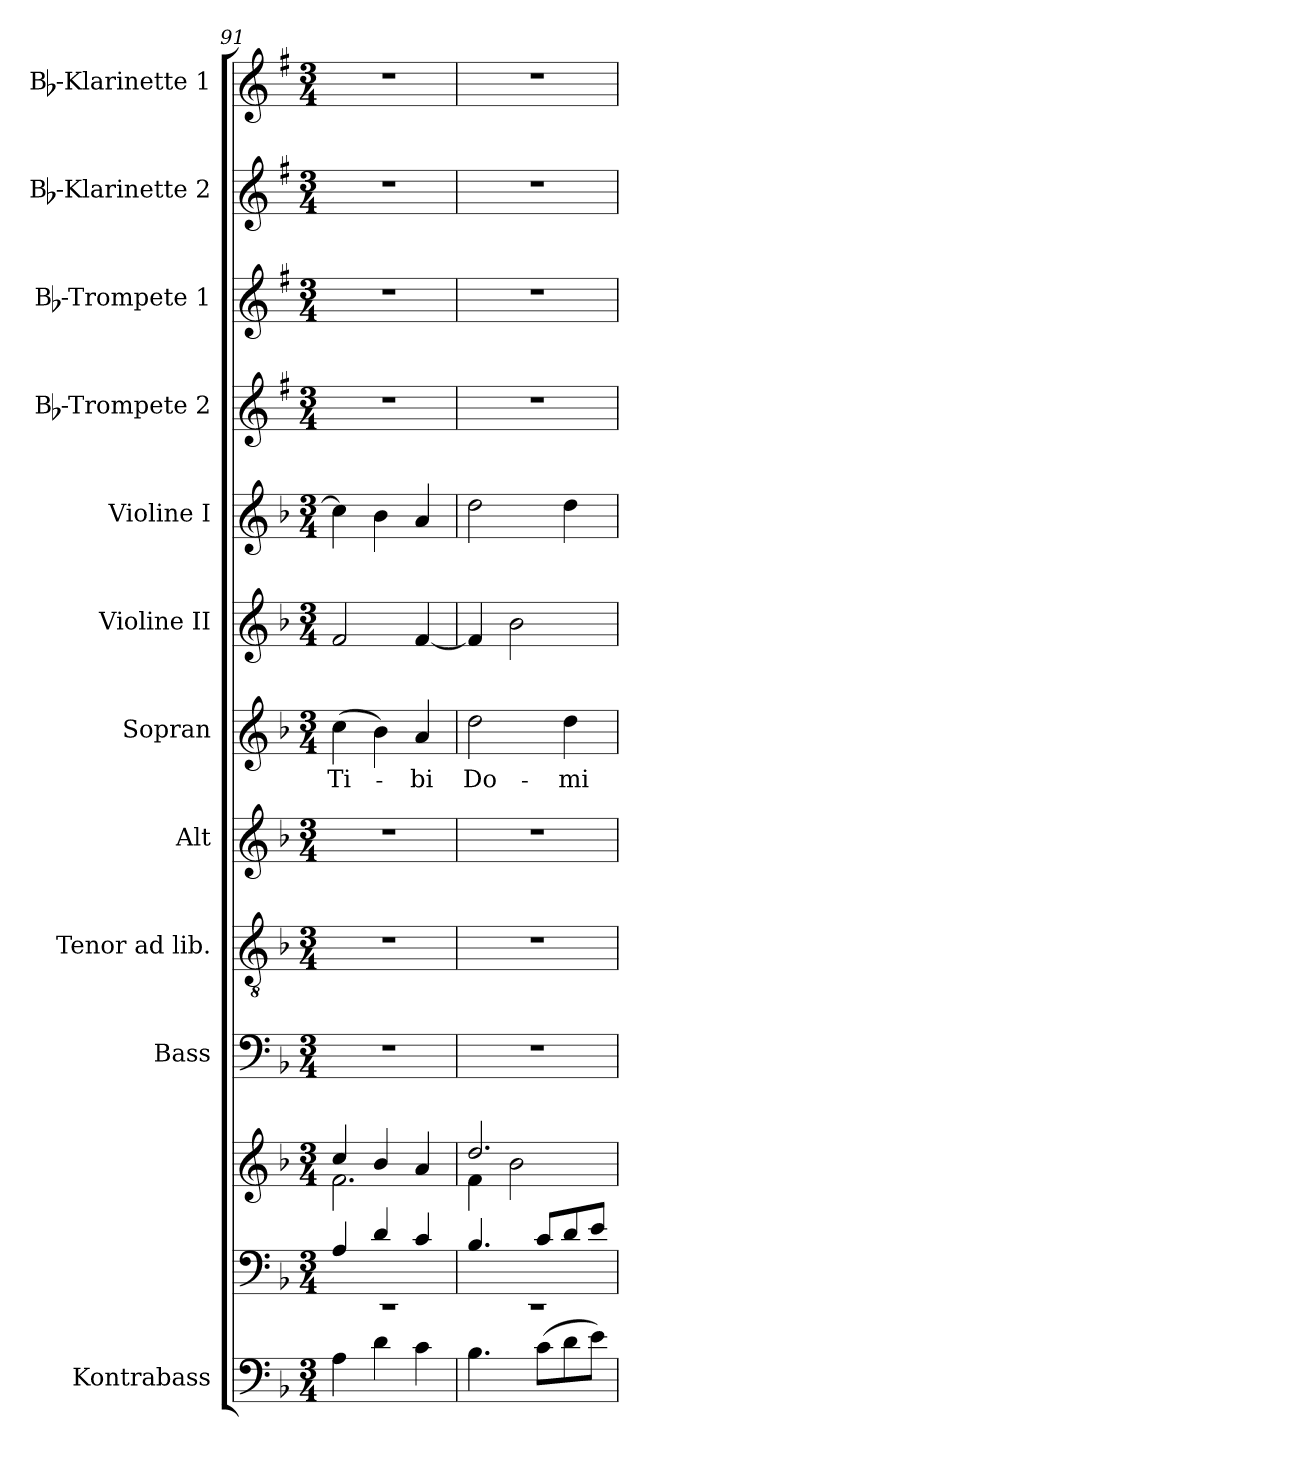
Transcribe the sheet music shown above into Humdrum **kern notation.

**kern	**kern	**kern	**kern	**kern	**kern	**kern	**text	**kern	**kern	**kern	**kern	**kern	**kern
*part12	*part11	*part11	*part10	*part9	*part8	*part7	*part7	*part6	*part5	*part4	*part3	*part2	*part1
*staff13	*staff12	*staff11	*staff10	*staff9	*staff8	*staff7	*staff7	*staff6	*staff5	*staff4	*staff3	*staff2	*staff1
*I"Kontrabass	*	*	*I"Bass	*I"Tenor ad lib.	*I"Alt	*I"Sopran	*	*I"Violine II	*I"Violine I	*I"Bb-Trompete 2	*I"Bb-Trompete 1	*I"Bb-Klarinette 2	*I"Bb-Klarinette 1
*I'Kb.	*	*	*I'B.	*I'T.	*I'A.	*I'S.	*	*I'Vl. II	*I'Vl. I	*I'Bb Trp. 2	*I'Bb Trp. 1	*I'Bb Kl. 2	*I'Bb Kl. 1
*clefF4	*clefF4	*clefG2	*clefF4	*clefGv2	*clefG2	*clefG2	*	*clefG2	*clefG2	*clefG2	*clefG2	*clefG2	*clefG2
*ITrd7c12	*	*	*	*	*	*	*	*	*	*ITrd1c2	*ITrd1c2	*ITrd1c2	*ITrd1c2
*k[b-]	*k[b-]	*k[b-]	*k[b-]	*k[b-]	*k[b-]	*k[b-]	*	*k[b-]	*k[b-]	*k[b-]	*k[b-]	*k[b-]	*k[b-]
*F:	*F:	*F:	*F:	*F:	*F:	*F:	*	*F:	*F:	*F:	*F:	*F:	*F:
*M3/4	*M3/4	*M3/4	*M3/4	*M3/4	*M3/4	*M3/4	*	*M3/4	*M3/4	*M3/4	*M3/4	*M3/4	*M3/4
=91	=91	=91	=91	=91	=91	=91	=91	=91	=91	=91	=91	=91	=91
*	*^	*	*	*	*	*	*	*	*	*	*	*	*
!	!	!LO:N:vis=1	!	!	!	!	!	!LO:LY:b	!	!	!	!	!	!
*	*	*	*^	*	*	*	*	*	*	*	*	*	*	*
4AA\	4A/	2.rEE	4cc/	2.f\	2.r	2.r	2.r	(>4cc\	Ti-	2f/	4cc\]	2.r	2.r	2.r	2.r
4D\	4d/	.	4b-/	.	.	.	.	4b-\)	.	.	4b-\	.	.	.	.
!	!	!	!	!	!	!	!	!	!LO:LY:b	!	!	!	!	!	!
4C\	4c/	.	4a/	.	.	.	.	4a/	-bi	[4f/	4a/	.	.	.	.
=92	=92	=92	=92	=92	=92	=92	=92	=92	=92	=92	=92	=92	=92	=92	=92
!	!	!LO:N:vis=1	!	!	!	!	!	!	!LO:LY:b	!	!	!	!	!	!
4.BB-\	4.B-/	2.rEE	2.dd/	4f\	2.r	2.r	2.r	2dd\	Do-	4f/]	2dd\	2.r	2.r	2.r	2.r
.	.	.	.	2b-\	.	.	.	.	.	2b-\	.	.	.	.	.
(>8C\L	8c/L	.	.	.	.	.	.	.	.	.	.	.	.	.	.
!	!	!	!	!	!	!	!	!	!LO:LY:b	!	!	!	!	!	!
8D\	8d/	.	.	.	.	.	.	4dd\	-mi-	.	4dd\	.	.	.	.
8E\J)	8e/J	.	.	.	.	.	.	.	.	.	.	.	.	.	.
*	*v	*v	*	*	*	*	*	*	*	*	*	*	*	*	*
*	*	*v	*v	*	*	*	*	*	*	*	*	*	*	*
=	=	=	=	=	=	=	=	=	=	=	=	=	=
*-	*-	*-	*-	*-	*-	*-	*-	*-	*-	*-	*-	*-	*-
